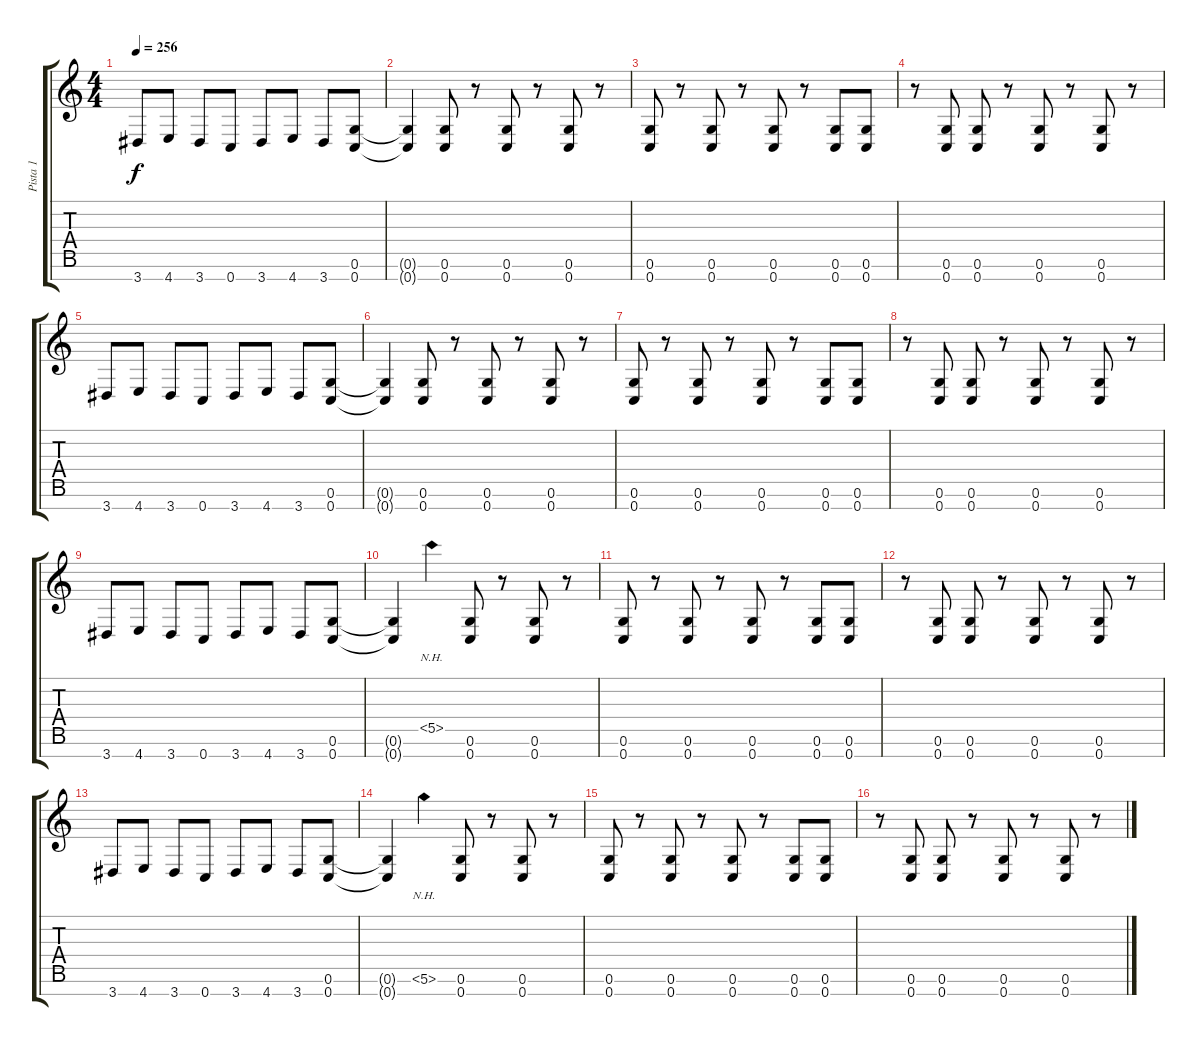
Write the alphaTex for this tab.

\track ("Pista 1" "Pista 1") {instrument distortionguitar}
\staff {score tabs}
\tuning (E4 B3 G3 D3 C3 G2 C2) {hide}
\ts (4 4)
\tempo 256
\clef g2
\ks c
3.7.8{dy f} 4.7.8 3.7.8 0.7.8 3.7.8 4.7.8 3.7.8 (0.6 0.7).8 |
(0.6{t} 0.7{t}).4 (0.6 0.7).8 r.8 (0.6 0.7).8 r.8 (0.6 0.7).8 r.8 |
(0.6 0.7).8 r.8 (0.6 0.7).8 r.8 (0.6 0.7).8 r.8 (0.6 0.7).8 (0.6 0.7).8 |
r.8 (0.6 0.7).8 (0.6 0.7).8 r.8 (0.6 0.7).8 r.8 (0.6 0.7).8 r.8 |
3.7.8 4.7.8 3.7.8 0.7.8 3.7.8 4.7.8 3.7.8 (0.6 0.7).8 |
(0.6{t} 0.7{t}).4 (0.6 0.7).8 r.8 (0.6 0.7).8 r.8 (0.6 0.7).8 r.8 |
(0.6 0.7).8 r.8 (0.6 0.7).8 r.8 (0.6 0.7).8 r.8 (0.6 0.7).8 (0.6 0.7).8 |
r.8 (0.6 0.7).8 (0.6 0.7).8 r.8 (0.6 0.7).8 r.8 (0.6 0.7).8 r.8 |
3.7.8 4.7.8 3.7.8 0.7.8 3.7.8 4.7.8 3.7.8 (0.6 0.7).8 |
(0.6{t} 0.7{t}).4 5.5{nh}.4 (0.6 0.7).8 r.8 (0.6 0.7).8 r.8 |
(0.6 0.7).8 r.8 (0.6 0.7).8 r.8 (0.6 0.7).8 r.8 (0.6 0.7).8 (0.6 0.7).8 |
r.8 (0.6 0.7).8 (0.6 0.7).8 r.8 (0.6 0.7).8 r.8 (0.6 0.7).8 r.8 |
3.7.8 4.7.8 3.7.8 0.7.8 3.7.8 4.7.8 3.7.8 (0.6 0.7).8 |
(0.6{t} 0.7{t}).4 5.6{nh}.4 (0.6 0.7).8 r.8 (0.6 0.7).8 r.8 |
(0.6 0.7).8 r.8 (0.6 0.7).8 r.8 (0.6 0.7).8 r.8 (0.6 0.7).8 (0.6 0.7).8 |
r.8 (0.6 0.7).8 (0.6 0.7).8 r.8 (0.6 0.7).8 r.8 (0.6 0.7).8 r.8
